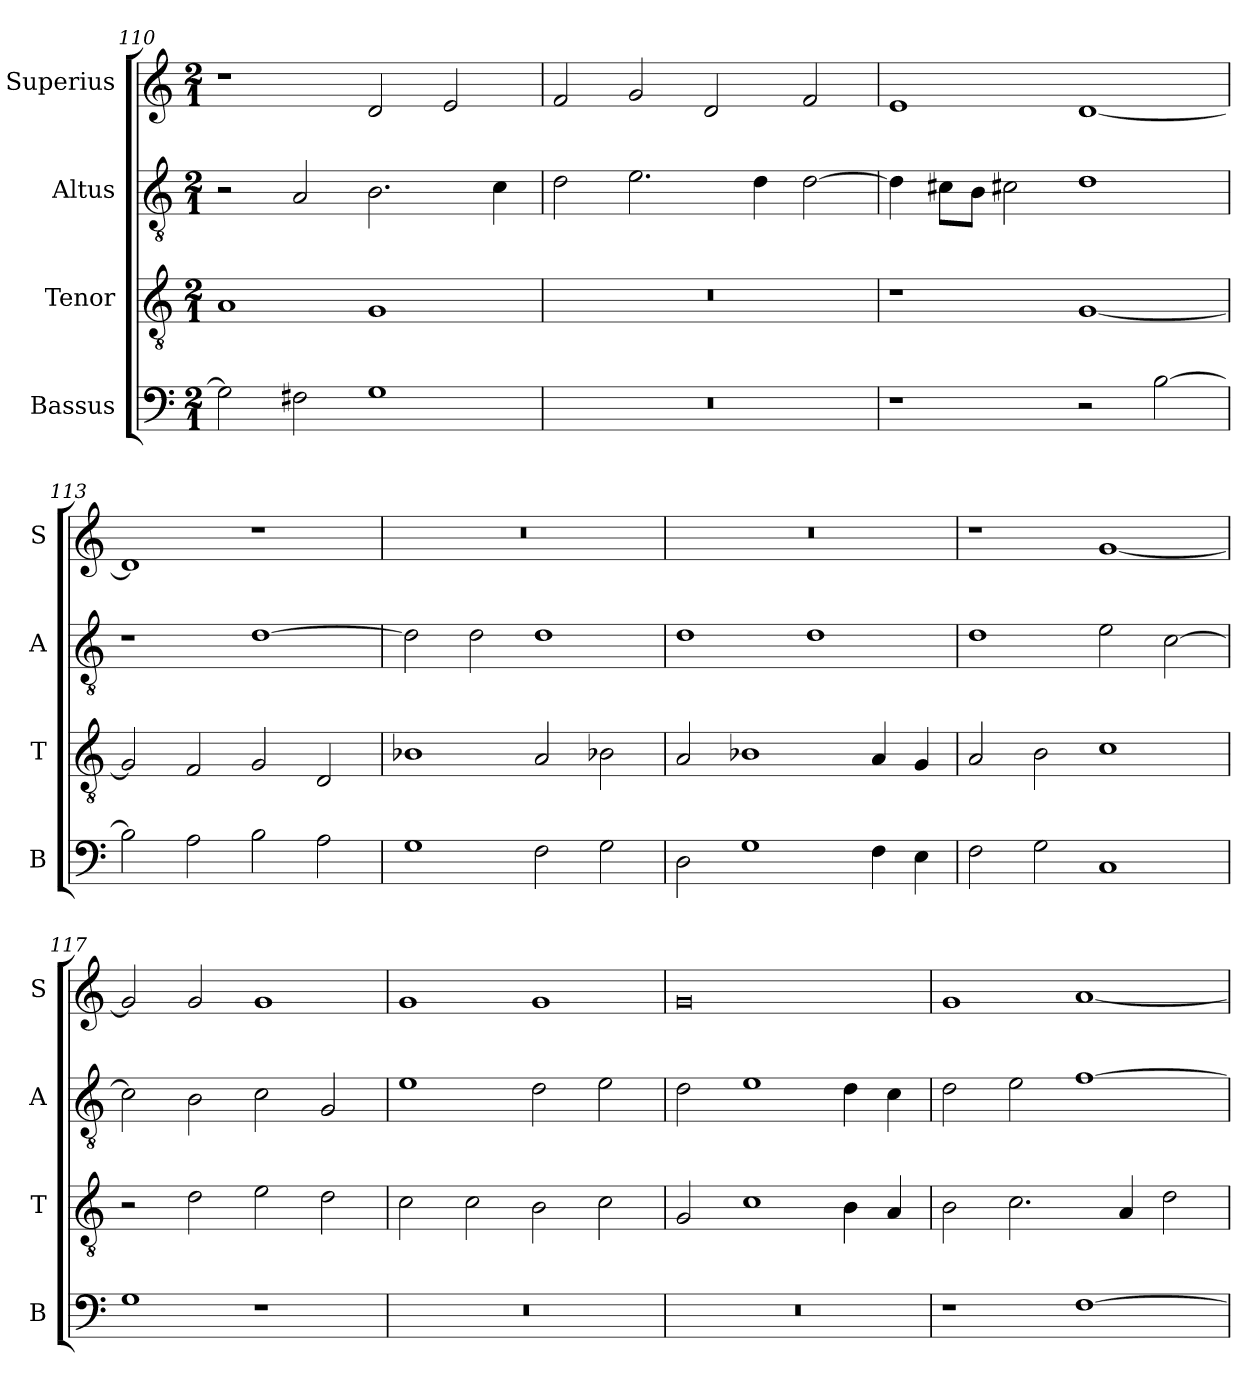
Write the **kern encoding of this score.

**kern	**kern	**kern	**kern
*part4	*part3	*part2	*part1
*staff4	*staff3	*staff2	*staff1
*I"Bassus	*I"Tenor	*I"Altus	*I"Superius
*I'B	*I'T	*I'A	*I'S
*clefF4	*clefGv2	*clefGv2	*clefG2
*k[]	*k[]	*k[]	*k[]
*C:	*C:	*C:	*C:
*M2/1	*M2/1	*M2/1	*M2/1
=110	=110	=110	=110
2G]	1A	2r	1r
2F#X	.	2A	.
1G	1G	2.B	2d
.	.	.	2e
.	.	4c	.
=111	=111	=111	=111
0r	0r	2d	2f
.	.	2.e	2g
.	.	.	2d
.	.	4d	.
.	.	[2d	2f
=112	=112	=112	=112
1r	1r	4d]	1e
.	.	8c#XL	.
.	.	8BJ	.
.	.	2c#X	.
2r	[1G	1d	[1d
[2B	.	.	.
=113	=113	=113	=113
2B]	2G]	1r	1d]
2A	2F	.	.
2B	2G	[1d	1r
2A	2D	.	.
=114	=114	=114	=114
1G	1B-X	2d]	0r
.	.	2d	.
2F	2A	1d	.
2G	2B-X	.	.
=115	=115	=115	=115
2D	2A	1d	0r
1G	1B-X	.	.
.	.	1d	.
4F	4A	.	.
4E	4G	.	.
=116	=116	=116	=116
2F	2A	1d	1r
2G	2B	.	.
1C	1c	2e	[1g
.	.	[2c	.
=117	=117	=117	=117
1G	2r	2c]	2g]
.	2d	2B	2g
1r	2e	2c	1g
.	2d	2G	.
=118	=118	=118	=118
0r	2c	1e	1g
.	2c	.	.
.	2B	2d	1g
.	2c	2e	.
=119	=119	=119	=119
0r	2G	2d	0g
.	1c	1e	.
.	4B	4d	.
.	4A	4c	.
=120	=120	=120	=120
1r	2B	2d	1g
.	2.c	2e	.
[1F	.	[1f	[1a
.	4A	.	.
.	2d	.	.
=	=	=	=
*-	*-	*-	*-
